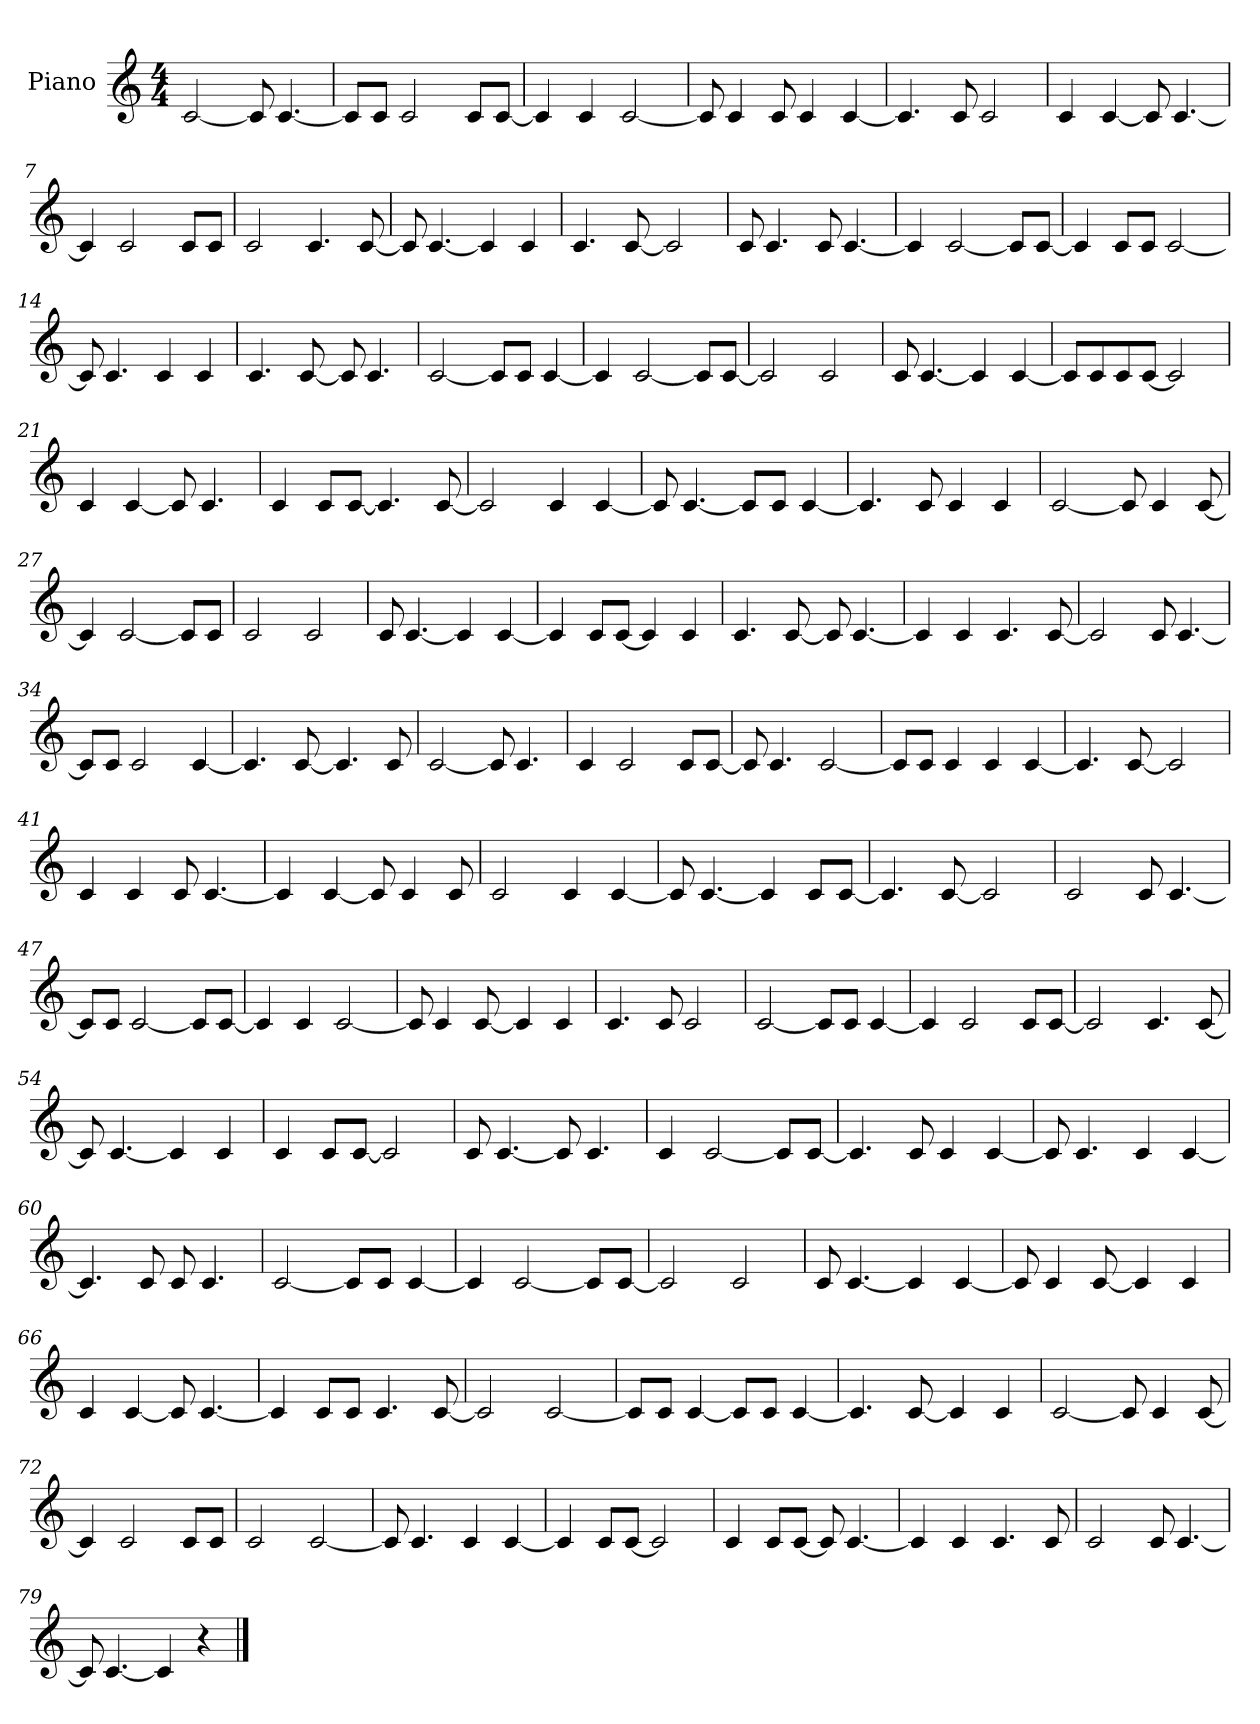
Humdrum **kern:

**kern
*part1
*staff1
*I"Piano
*I'Pno.
*clefG2
*k[]
*M4/4
*MM90
=1
[2c/
8c/]
[4.c/
=2
8c/L]
8c/J
2c/
8c/L
[8c/J
=3
4c/]
4c/
[2c/
=4
8c/]
4c/
8c/
4c/
[4c/
=5
4.c/]
8c/
2c/
=6
4c/
[4c/
8c/]
[4.c/
=7
4c/]
2c/
8c/L
8c/J
=8
2c/
4.c/
[8c/
=9
8c/]
[4.c/
4c/]
4c/
=10
4.c/
[8c/
2c/]
=11
8c/
4.c/
8c/
[4.c/
=12
4c/]
[2c/
8c/L]
[8c/J
=13
4c/]
8c/L
8c/J
[2c/
=14
8c/]
4.c/
4c/
4c/
=15
4.c/
[8c/
8c/]
4.c/
=16
[2c/
8c/L]
8c/J
[4c/
=17
4c/]
[2c/
8c/L]
[8c/J
=18
2c/]
2c/
=19
8c/
[4.c/
4c/]
[4c/
=20
8c/L]
8c/
8c/
[8c/J
2c/]
=21
4c/
[4c/
8c/]
4.c/
=22
4c/
8c/L
[8c/J
4.c/]
[8c/
=23
2c/]
4c/
[4c/
=24
8c/]
[4.c/
8c/L]
8c/J
[4c/
=25
4.c/]
8c/
4c/
4c/
=26
[2c/
8c/]
4c/
[8c/
=27
4c/]
[2c/
8c/L]
8c/J
=28
2c/
2c/
=29
8c/
[4.c/
4c/]
[4c/
=30
4c/]
8c/L
[8c/J
4c/]
4c/
=31
4.c/
[8c/
8c/]
[4.c/
=32
4c/]
4c/
4.c/
[8c/
=33
2c/]
8c/
[4.c/
=34
8c/L]
8c/J
2c/
[4c/
=35
4.c/]
[8c/
4.c/]
8c/
=36
[2c/
8c/]
4.c/
=37
4c/
2c/
8c/L
[8c/J
=38
8c/]
4.c/
[2c/
=39
8c/L]
8c/J
4c/
4c/
[4c/
=40
4.c/]
[8c/
2c/]
=41
4c/
4c/
8c/
[4.c/
=42
4c/]
[4c/
8c/]
4c/
8c/
=43
2c/
4c/
[4c/
=44
8c/]
[4.c/
4c/]
8c/L
[8c/J
=45
4.c/]
[8c/
2c/]
=46
2c/
8c/
[4.c/
=47
8c/L]
8c/J
[2c/
8c/L]
[8c/J
=48
4c/]
4c/
[2c/
=49
8c/]
4c/
[8c/
4c/]
4c/
=50
4.c/
8c/
2c/
=51
[2c/
8c/L]
8c/J
[4c/
=52
4c/]
2c/
8c/L
[8c/J
=53
2c/]
4.c/
[8c/
=54
8c/]
[4.c/
4c/]
4c/
=55
4c/
8c/L
[8c/J
2c/]
=56
8c/
[4.c/
8c/]
4.c/
=57
4c/
[2c/
8c/L]
[8c/J
=58
4.c/]
8c/
4c/
[4c/
=59
8c/]
4.c/
4c/
[4c/
=60
4.c/]
8c/
8c/
4.c/
=61
[2c/
8c/L]
8c/J
[4c/
=62
4c/]
[2c/
8c/L]
[8c/J
=63
2c/]
2c/
=64
8c/
[4.c/
4c/]
[4c/
=65
8c/]
4c/
[8c/
4c/]
4c/
=66
4c/
[4c/
8c/]
[4.c/
=67
4c/]
8c/L
8c/J
4.c/
[8c/
=68
2c/]
[2c/
=69
8c/L]
8c/J
[4c/
8c/L]
8c/J
[4c/
=70
4.c/]
[8c/
4c/]
4c/
=71
[2c/
8c/]
4c/
[8c/
=72
4c/]
2c/
8c/L
8c/J
=73
2c/
[2c/
=74
8c/]
4.c/
4c/
[4c/
=75
4c/]
8c/L
[8c/J
2c/]
=76
4c/
8c/L
[8c/J
8c/]
[4.c/
=77
4c/]
4c/
4.c/
8c/
=78
2c/
8c/
[4.c/
=79
8c/]
[4.c/
4c/]
4r
==
*-
